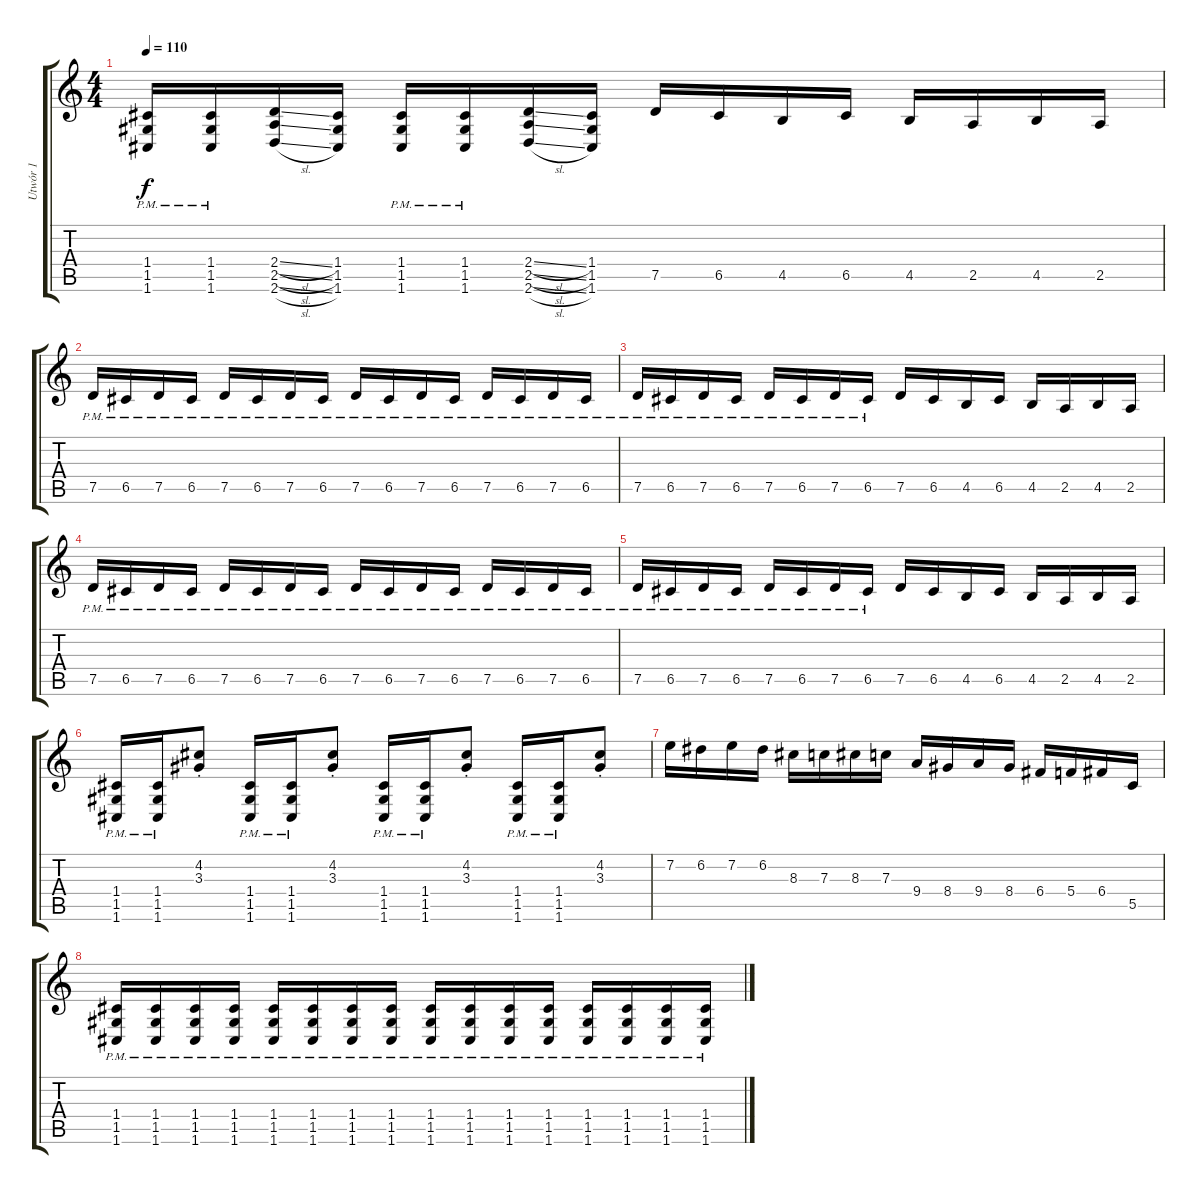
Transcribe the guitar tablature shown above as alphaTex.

\track ("Utwór 1" "Utwór 1") {instrument distortionguitar}
\staff {score tabs}
\tuning (D4 A3 F3 C3 G2 C2) {hide}
\ts (4 4)
\tempo 110
\clef g2
\ks c
(1.4{pm} 1.5{pm} 1.6{pm}).16{dy f} (1.4{pm} 1.5{pm} 1.6{pm}).16 (2.4{sl} 2.5{sl} 2.6{sl}).16 (1.4 1.5 1.6).16 (1.4{pm} 1.5{pm} 1.6{pm}).16 (1.4{pm} 1.5{pm} 1.6{pm}).16 (2.4{sl} 2.5{sl} 2.6{sl}).16 (1.4 1.5 1.6).16 7.5.16 6.5.16 4.5.16 6.5.16 4.5.16 2.5.16 4.5.16 2.5.16 |
7.5{pm}.16 6.5{pm}.16 7.5{pm}.16 6.5{pm}.16 7.5{pm}.16 6.5{pm}.16 7.5{pm}.16 6.5{pm}.16 7.5{pm}.16 6.5{pm}.16 7.5{pm}.16 6.5{pm}.16 7.5{pm}.16 6.5{pm}.16 7.5{pm}.16 6.5{pm}.16 |
7.5{pm}.16 6.5{pm}.16 7.5{pm}.16 6.5{pm}.16 7.5{pm}.16 6.5{pm}.16 7.5{pm}.16 6.5{pm}.16 7.5.16 6.5.16 4.5.16 6.5.16 4.5.16 2.5.16 4.5.16 2.5.16 |
7.5{pm}.16 6.5{pm}.16 7.5{pm}.16 6.5{pm}.16 7.5{pm}.16 6.5{pm}.16 7.5{pm}.16 6.5{pm}.16 7.5{pm}.16 6.5{pm}.16 7.5{pm}.16 6.5{pm}.16 7.5{pm}.16 6.5{pm}.16 7.5{pm}.16 6.5{pm}.16 |
7.5{pm}.16 6.5{pm}.16 7.5{pm}.16 6.5{pm}.16 7.5{pm}.16 6.5{pm}.16 7.5{pm}.16 6.5{pm}.16 7.5.16 6.5.16 4.5.16 6.5.16 4.5.16 2.5.16 4.5.16 2.5.16 |
(1.4{pm} 1.5{pm} 1.6{pm}).16 (1.4{pm} 1.5{pm} 1.6{pm}).16 (4.2{st} 3.3{st}).8 (1.4{pm} 1.5{pm} 1.6{pm}).16 (1.4{pm} 1.5{pm} 1.6{pm}).16 (4.2{st} 3.3{st}).8 (1.4{pm} 1.5{pm} 1.6{pm}).16 (1.4{pm} 1.5{pm} 1.6{pm}).16 (4.2{st} 3.3{st}).8 (1.4{pm} 1.5{pm} 1.6{pm}).16 (1.4{pm} 1.5{pm} 1.6{pm}).16 (4.2{st} 3.3{st}).8 |
7.2.16 6.2.16 7.2.16 6.2.16 8.3.16 7.3.16 8.3.16 7.3.16 9.4.16 8.4.16 9.4.16 8.4.16 6.4.16 5.4.16 6.4.16 5.5.16 |
(1.4{pm} 1.5{pm} 1.6{pm}).16 (1.4 1.5{pm} 1.6{pm}).16 (1.4{pm} 1.5{pm} 1.6{pm}).16 (1.4{pm} 1.5{pm} 1.6{pm}).16 (1.4{pm} 1.5{pm} 1.6{pm}).16 (1.4{pm} 1.5{pm} 1.6{pm}).16 (1.4{pm} 1.5{pm} 1.6{pm}).16 (1.4{pm} 1.5{pm} 1.6{pm}).16 (1.4{pm} 1.5{pm} 1.6{pm}).16 (1.4{pm} 1.5{pm} 1.6{pm}).16 (1.4{pm} 1.5{pm} 1.6{pm}).16 (1.4{pm} 1.5{pm} 1.6{pm}).16 (1.4{pm} 1.5{pm} 1.6{pm}).16 (1.4{pm} 1.5{pm} 1.6{pm}).16 (1.4{pm} 1.5{pm} 1.6{pm}).16 (1.4{pm} 1.5{pm} 1.6{pm}).16
